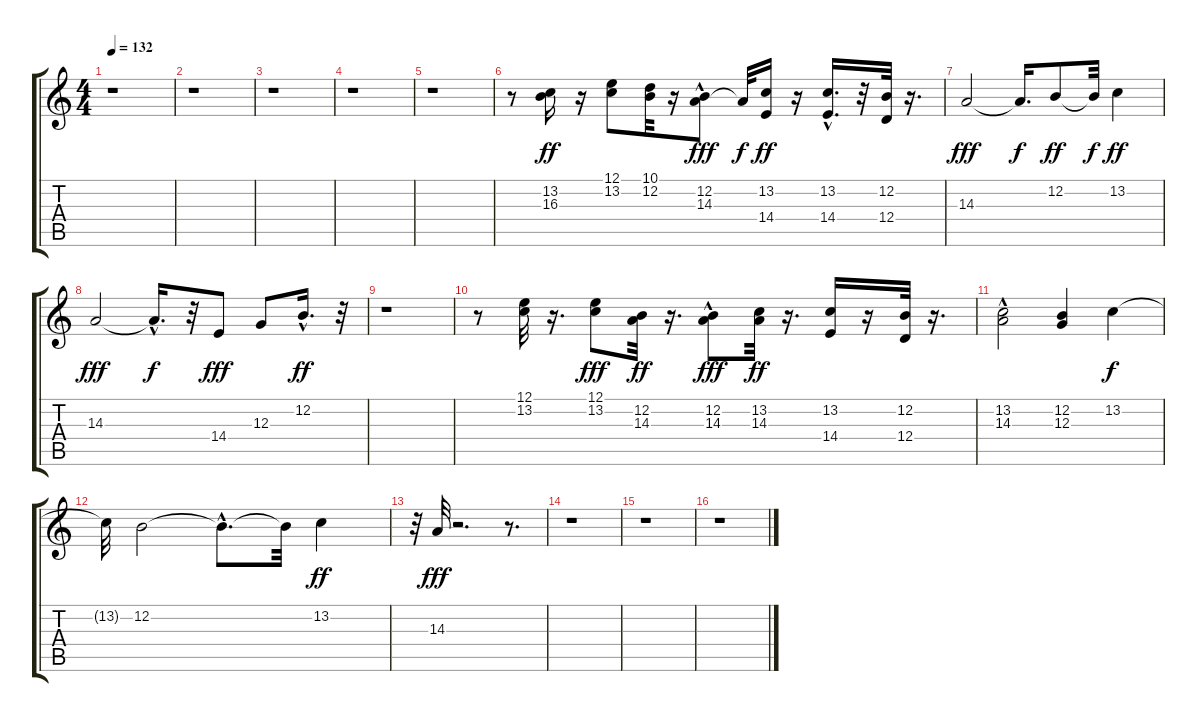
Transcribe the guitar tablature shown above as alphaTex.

\track "" {instrument whistle}
\staff {score tabs}
\tuning (E4 B3 G3 D3 A2 E2) {hide}
\ts (4 4)
\tempo 132
\clef g2
\ks c
r.1{dy ff} |
r.1 |
r.1 |
r.1 |
r.1 |
r.8 (13.2 16.3).16 r.16 (12.1 13.2).8 (10.1 12.2).32 r.16 (12.2{hac} 14.3).8{dy fff} 14.3{t}.32{dy f} (13.2 14.4).16{dy ff} r.16 (13.2{hac} 14.4{hac}).16{d} r.32 (12.2 12.4).32 r.16{d} |
14.3.2{dy fff} 14.3{t}.16{d dy f} 12.2.8{dy ff} 12.2{t}.32{dy f} 13.2.4{dy ff} |
14.3.2{dy fff} 14.3{hac t}.16{d dy f} r.32 14.4.8{dy fff} 12.3.8 12.2{hac}.16{d dy ff} r.32 |
r.1 |
r.8 (12.1 13.2).32 r.16{d} (12.1 13.2).8{dy fff} (12.2 14.3).32{dy ff} r.16{d} (12.2{hac} 14.3).8{dy fff} (13.2 14.3).32{dy ff} r.16{d} (13.2 14.4).16 r.16 (12.2 12.4).32 r.16{d} |
(13.2 14.3{hac}).2 (12.2 12.3).4 13.2.4{dy f} |
13.2{t}.32 12.2.2 12.2{hac t}.8{d} 12.2{t}.32 13.2.4{dy ff} |
r.32 14.3.32{dy fff} r.2{d} r.8{d} |
r.1 |
r.1 |
r.1
